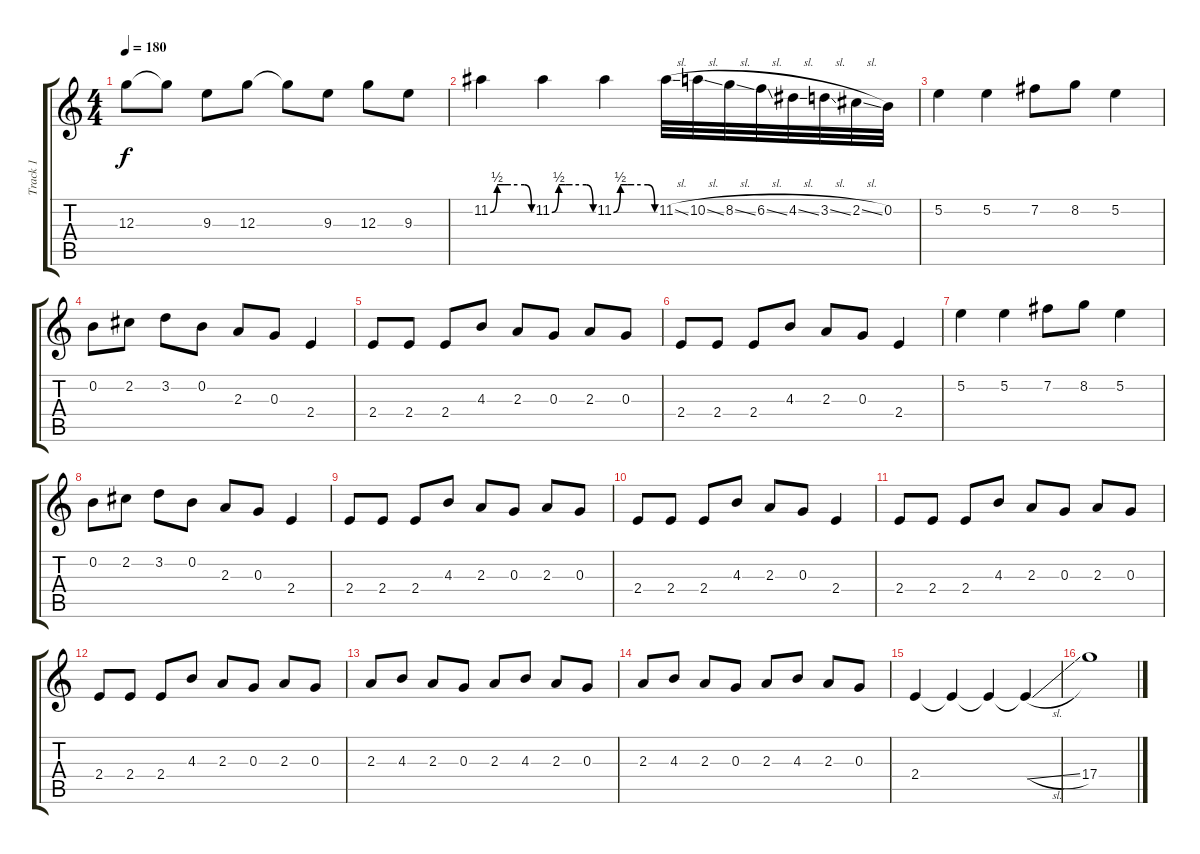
\track ("Track 1" "Track 1") {instrument distortionguitar}
\staff {score tabs}
\tuning (E4 B3 G3 D3 A2 E2) {hide}
\ts (4 4)
\tempo 180
\clef g2
\ks c
12.3.8{dy f} 12.3{t}.8 9.3.8 12.3.8 12.3{t}.8 9.3.8 12.3.8 9.3.8 |
11.2{be (custom 0 0 10 2 20 2 30 2 50 2 60 0)}.4 11.2{be (custom 0 0 10 2 20 2 30 2 50 2 60 0)}.4 11.2{be (custom 0 0 10 2 20 2 30 2 50 2 60 0)}.4 11.2{sl}.32 10.2{sl}.32 8.2{sl}.32 6.2{sl}.32 4.2{sl}.32 3.2{sl}.32 2.2{sl}.32 0.2.32 |
5.2.4 5.2.4 7.2.8 8.2.8 5.2.4 |
0.2.8 2.2.8 3.2.8 0.2.8 2.3.8 0.3.8 2.4.4 |
2.4.8 2.4.8 2.4.8 4.3.8 2.3.8 0.3.8 2.3.8 0.3.8 |
2.4.8 2.4.8 2.4.8 4.3.8 2.3.8 0.3.8 2.4.4 |
5.2.4 5.2.4 7.2.8 8.2.8 5.2.4 |
0.2.8 2.2.8 3.2.8 0.2.8 2.3.8 0.3.8 2.4.4 |
2.4.8 2.4.8 2.4.8 4.3.8 2.3.8 0.3.8 2.3.8 0.3.8 |
2.4.8 2.4.8 2.4.8 4.3.8 2.3.8 0.3.8 2.4.4 |
2.4.8 2.4.8 2.4.8 4.3.8 2.3.8 0.3.8 2.3.8 0.3.8 |
2.4.8 2.4.8 2.4.8 4.3.8 2.3.8 0.3.8 2.3.8 0.3.8 |
2.3.8 4.3.8 2.3.8 0.3.8 2.3.8 4.3.8 2.3.8 0.3.8 |
2.3.8 4.3.8 2.3.8 0.3.8 2.3.8 4.3.8 2.3.8 0.3.8 |
2.4.4 2.4{t}.4 2.4{t}.4 2.4{sl t}.4 |
17.4.1
